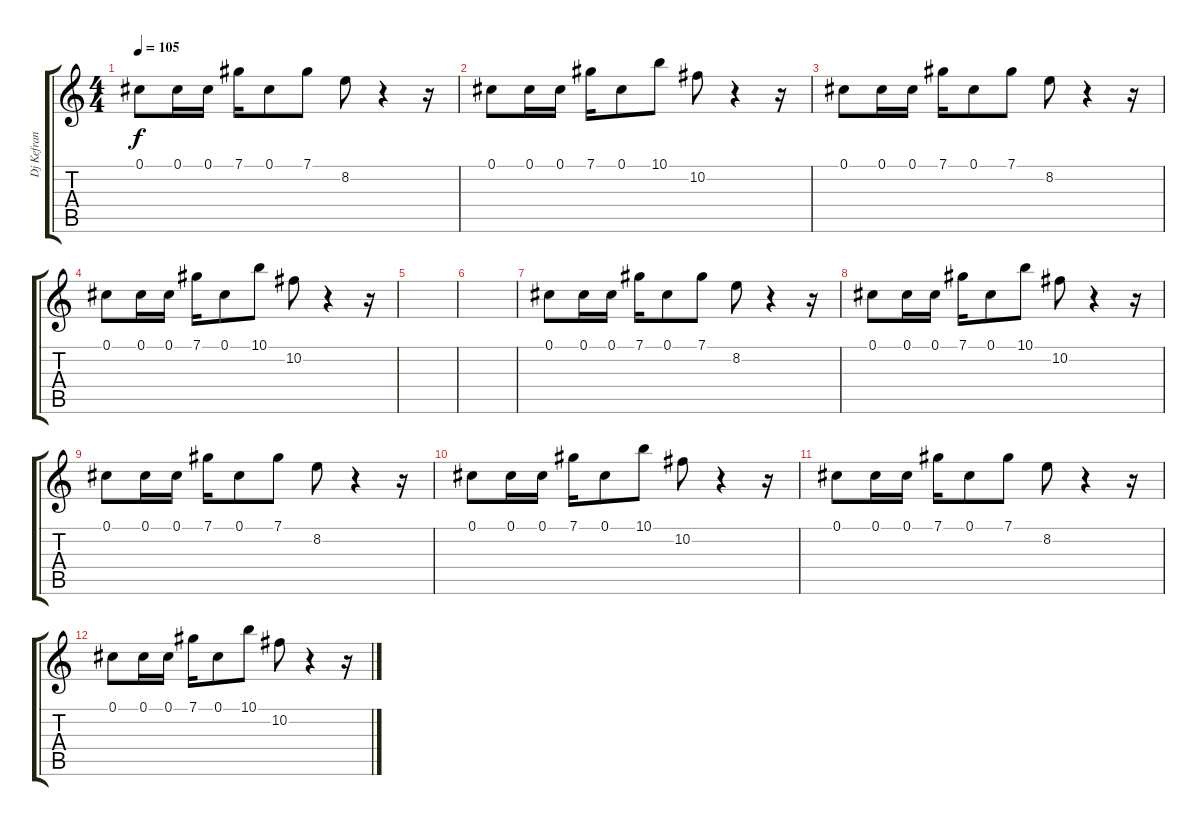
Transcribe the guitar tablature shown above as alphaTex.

\track ("Dj Kefran" "Dj Kefran") {instrument electricguitarclean}
\staff {score tabs}
\tuning (Db4 Ab3 E3 B2 Gb2 B1) {hide}
\ts (4 4)
\tempo 105
\clef g2
\ks c
0.1.8{dy f volume 13 instrument electricguitarclean} 0.1.16 0.1.16 7.1.16 0.1.8 7.1.8 8.2.8 r.4 r.16 |
0.1.8{volume 13 instrument electricguitarclean} 0.1.16 0.1.16 7.1.16 0.1.8 10.1.8 10.2.8 r.4 r.16 |
0.1.8{volume 13 instrument electricguitarclean} 0.1.16 0.1.16 7.1.16 0.1.8 7.1.8 8.2.8 r.4 r.16 |
0.1.8{volume 13 instrument electricguitarclean} 0.1.16 0.1.16 7.1.16 0.1.8 10.1.8 10.2.8 r.4 r.16 |
|
|
0.1.8{volume 13 instrument electricguitarclean} 0.1.16 0.1.16 7.1.16 0.1.8 7.1.8 8.2.8 r.4 r.16 |
0.1.8{volume 13 instrument electricguitarclean} 0.1.16 0.1.16 7.1.16 0.1.8 10.1.8 10.2.8 r.4 r.16 |
0.1.8{volume 13 instrument electricguitarclean} 0.1.16 0.1.16 7.1.16 0.1.8 7.1.8 8.2.8 r.4 r.16 |
0.1.8{volume 13 instrument electricguitarclean} 0.1.16 0.1.16 7.1.16 0.1.8 10.1.8 10.2.8 r.4 r.16 |
0.1.8{volume 13 instrument electricguitarclean} 0.1.16 0.1.16 7.1.16 0.1.8 7.1.8 8.2.8 r.4 r.16 |
0.1.8{volume 13 instrument electricguitarclean} 0.1.16 0.1.16 7.1.16 0.1.8 10.1.8 10.2.8 r.4 r.16
